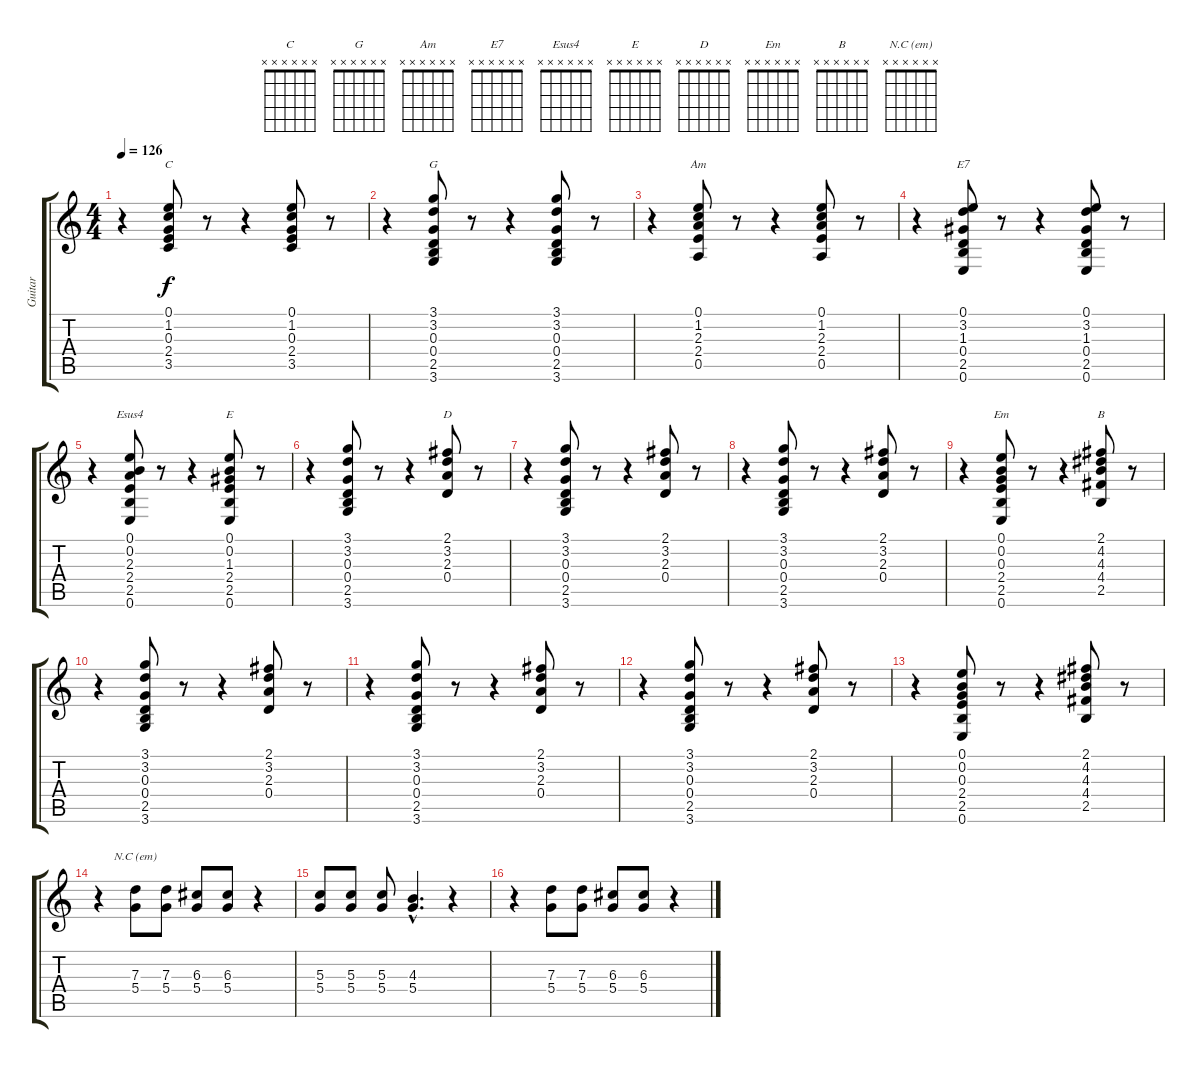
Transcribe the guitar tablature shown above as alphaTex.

\track ("Guitar" "Guitar") {instrument electricguitarclean}
\staff {score tabs}
\tuning (E4 B3 G3 D3 A2 E2) {hide}
\chord ("C" x x x x x x)
\chord ("G" x x x x x x)
\chord ("Am" x x x x x x)
\chord ("E7" x x x x x x)
\chord ("Esus4" x x x x x x)
\chord ("E" x x x x x x)
\chord ("D" x x x x x x)
\chord ("Em" x x x x x x)
\chord ("B" x x x x x x)
\chord ("N.C (em)" x x x x x x)
\ts (4 4)
\tempo 126
\clef g2
\ks c
r.4{dy f} (0.1 1.2 0.3 2.4 3.5).8{ch "C"} r.8 r.4 (0.1 1.2 0.3 2.4 3.5).8 r.8 |
r.4 (3.1 3.2 0.3 0.4 2.5 3.6).8{ch "G"} r.8 r.4 (3.1 3.2 0.3 0.4 2.5 3.6).8 r.8 |
r.4 (0.1 1.2 2.3 2.4 0.5).8{ch "Am"} r.8 r.4 (0.1 1.2 2.3 2.4 0.5).8 r.8 |
r.4 (0.1 3.2 1.3 0.4 2.5 0.6).8{ch "E7"} r.8 r.4 (0.1 3.2 1.3 0.4 2.5 0.6).8 r.8 |
r.4 (0.1 0.2 2.3 2.4 2.5 0.6).8{ch "Esus4"} r.8 r.4 (0.1 0.2 1.3 2.4 2.5 0.6).8{ch "E"} r.8 |
r.4 (3.1 3.2 0.3 0.4 2.5 3.6).8 r.8 r.4 (2.1 3.2 2.3 0.4).8{ch "D"} r.8 |
r.4 (3.1 3.2 0.3 0.4 2.5 3.6).8 r.8 r.4 (2.1 3.2 2.3 0.4).8 r.8 |
r.4 (3.1 3.2 0.3 0.4 2.5 3.6).8 r.8 r.4 (2.1 3.2 2.3 0.4).8 r.8 |
r.4 (0.1 0.2 0.3 2.4 2.5 0.6).8{ch "Em"} r.8 r.4 (2.1 4.2 4.3 4.4 2.5).8{ch "B"} r.8 |
r.4 (3.1 3.2 0.3 0.4 2.5 3.6).8 r.8 r.4 (2.1 3.2 2.3 0.4).8 r.8 |
r.4 (3.1 3.2 0.3 0.4 2.5 3.6).8 r.8 r.4 (2.1 3.2 2.3 0.4).8 r.8 |
r.4 (3.1 3.2 0.3 0.4 2.5 3.6).8 r.8 r.4 (2.1 3.2 2.3 0.4).8 r.8 |
r.4 (0.1 0.2 0.3 2.4 2.5 0.6).8 r.8 r.4 (2.1 4.2 4.3 4.4 2.5).8 r.8 |
r.4{volume 16} (7.3 5.4).8{ch "N.C (em)"} (7.3 5.4).8 (6.3 5.4).8 (6.3 5.4).8 r.4 |
(5.3 5.4).8 (5.3 5.4).8 (5.3 5.4).8 (4.3{hac} 5.4{hac}).4{d} r.4 |
r.4 (7.3 5.4).8 (7.3 5.4).8 (6.3 5.4).8 (6.3 5.4).8 r.4
